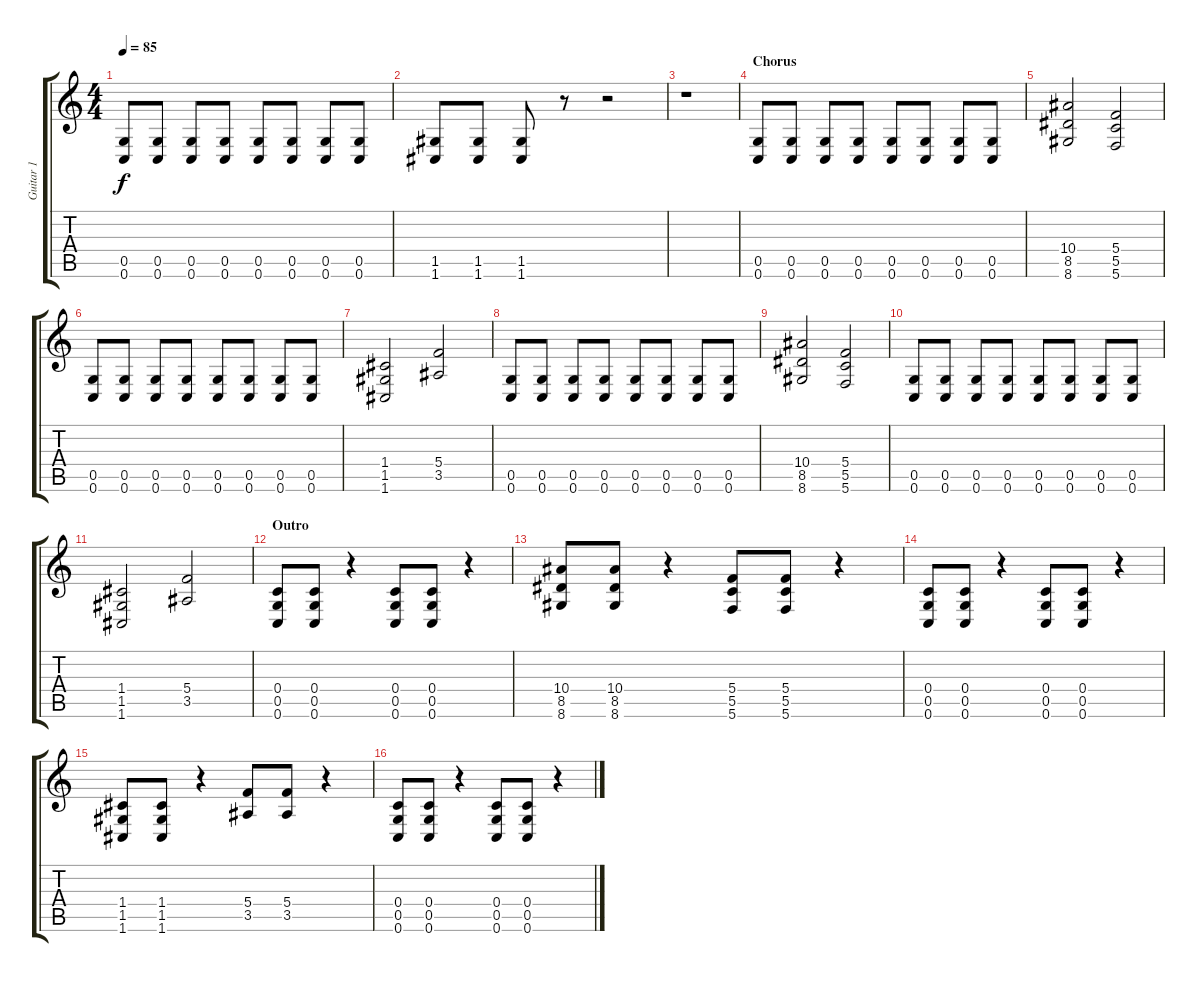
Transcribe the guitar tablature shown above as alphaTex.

\track ("Guitar 1" "Guitar 1") {instrument distortionguitar}
\staff {score tabs}
\tuning (D4 A3 F3 C3 G2 C2) {hide}
\ts (4 4)
\tempo 85
\clef g2
\ks c
(0.5 0.6).8{dy f volume 16} (0.5 0.6).8 (0.5 0.6).8 (0.5 0.6).8 (0.5 0.6).8 (0.5 0.6).8 (0.5 0.6).8 (0.5 0.6).8 |
(1.5 1.6).8 (1.5 1.6).8 (1.5 1.6).8 r.8 r.2 |
r.1 |
\section ("" "Chorus")
(0.5 0.6).8 (0.5 0.6).8 (0.5 0.6).8 (0.5 0.6).8 (0.5 0.6).8 (0.5 0.6).8 (0.5 0.6).8 (0.5 0.6).8 |
(10.4 8.5 8.6).2 (5.4 5.5 5.6).2 |
(0.5 0.6).8 (0.5 0.6).8 (0.5 0.6).8 (0.5 0.6).8 (0.5 0.6).8 (0.5 0.6).8 (0.5 0.6).8 (0.5 0.6).8 |
(1.4 1.5 1.6).2 (5.4 3.5).2 |
(0.5 0.6).8 (0.5 0.6).8 (0.5 0.6).8 (0.5 0.6).8 (0.5 0.6).8 (0.5 0.6).8 (0.5 0.6).8 (0.5 0.6).8 |
(10.4 8.5 8.6).2 (5.4 5.5 5.6).2 |
(0.5 0.6).8 (0.5 0.6).8 (0.5 0.6).8 (0.5 0.6).8 (0.5 0.6).8 (0.5 0.6).8 (0.5 0.6).8 (0.5 0.6).8 |
(1.4 1.5 1.6).2 (5.4 3.5).2 |
\section ("" "Outro")
(0.4 0.5 0.6).8 (0.4 0.5 0.6).8 r.4 (0.4 0.5 0.6).8 (0.4 0.5 0.6).8 r.4 |
(10.4 8.5 8.6).8 (10.4 8.5 8.6).8 r.4 (5.4 5.5 5.6).8 (5.4 5.5 5.6).8 r.4 |
(0.4 0.5 0.6).8 (0.4 0.5 0.6).8 r.4 (0.4 0.5 0.6).8 (0.4 0.5 0.6).8 r.4 |
(1.4 1.5 1.6).8 (1.4 1.5 1.6).8 r.4 (5.4 3.5).8 (5.4 3.5).8 r.4 |
(0.4 0.5 0.6).8 (0.4 0.5 0.6).8 r.4 (0.4 0.5 0.6).8 (0.4 0.5 0.6).8 r.4
